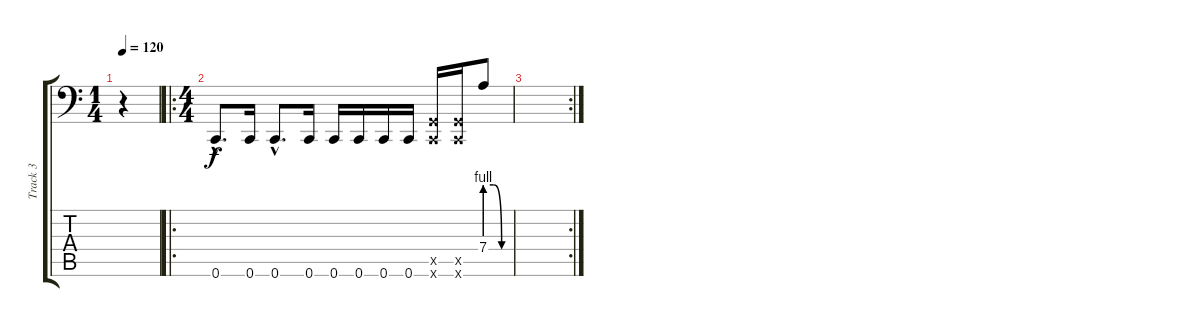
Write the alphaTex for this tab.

\track ("Track 3" "Track 3") {instrument electricbasspick}
\staff {score tabs}
\tuning (D3 A2 F2 C2 G1 C1) {hide}
\ts (1 4)
\tempo 120
\clef f4
\ks c
r.4{dy f instrument electricbasspick} |
\ro
\ts (4 4)
0.6{hac}.8{d} 0.6.16 0.6{hac}.8{d} 0.6.16 0.6.16 0.6.16 0.6.16 0.6.16 (0.5{x} 0.6{x}).16 (0.5{x} 0.6{x}).16 7.4{be (custom 0 4 20 4 40 0 60 0)}.8 |
\rc 2
